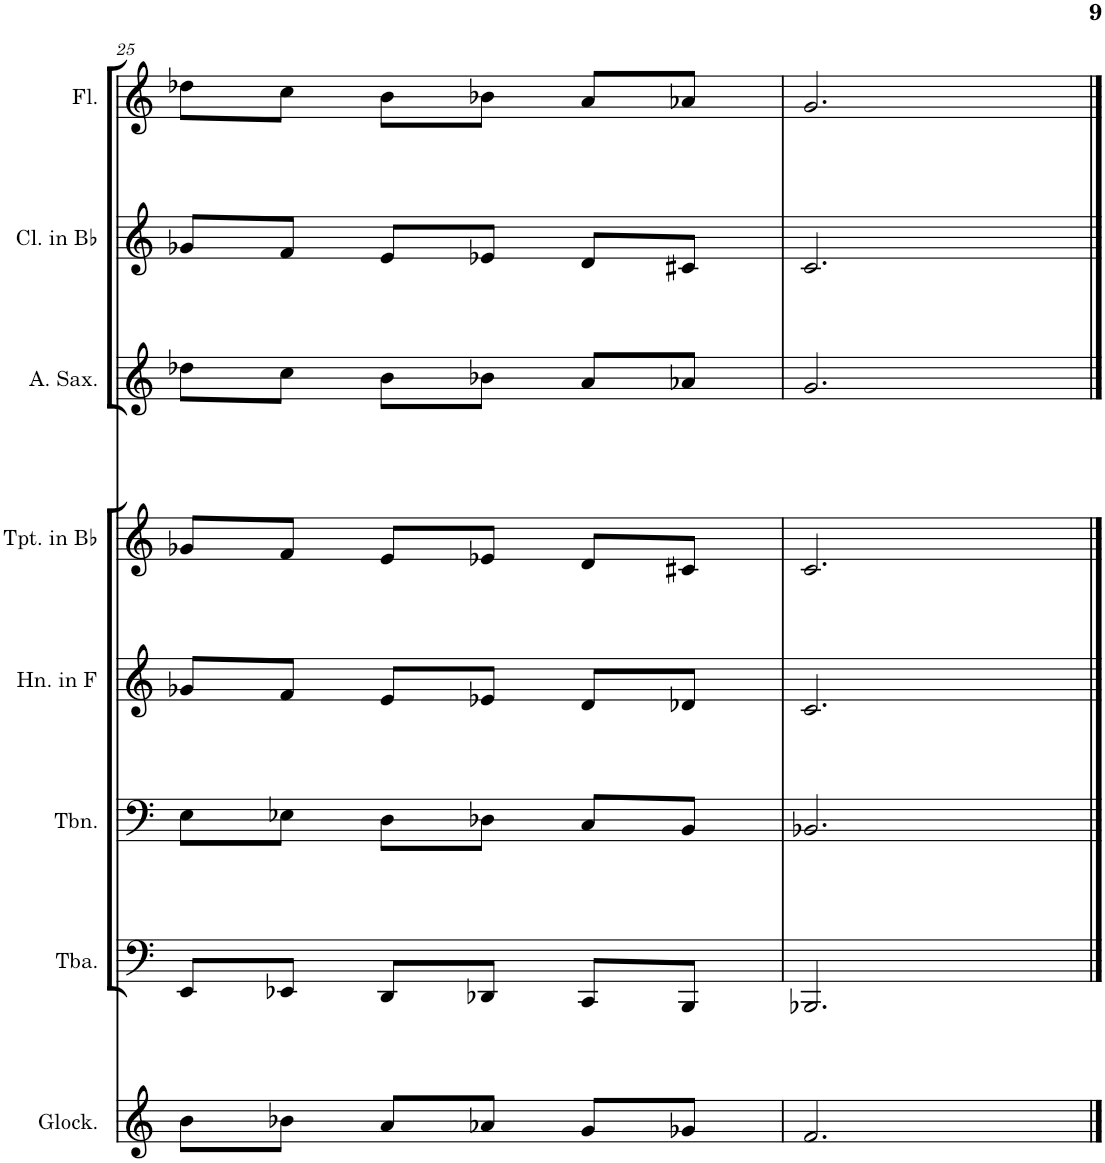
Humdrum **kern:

**kern	**kern	**kern	**kern	**kern	**kern	**kern	**kern
*part8	*part7	*part6	*part5	*part4	*part3	*part2	*part1
*staff8	*staff7	*staff6	*staff5	*staff4	*staff3	*staff2	*staff1
*I"Glockenspiel	*I"Tuba	*I"Trombone	*I"Horn in F	*I"Trumpet in Bb	*I"Alto Saxophone	*I"Clarinet in Bb	*I"Flute
*I'Glock.	*I'Tba.	*I'Tbn.	*I'Hn. in F	*I'Tpt. in Bb	*I'A. Sax.	*I'Cl. in Bb	*I'Fl.
!!LO:PB:g=z
*clefG2	*clefF4	*clefF4	*clefG2	*clefG2	*clefG2	*clefG2	*clefG2
*Trd-14c-24	*	*	*Trd4c7	*Trd1c2	*Trd5c9	*Trd1c2	*
*k[]	*k[]	*k[]	*k[]	*k[]	*k[]	*k[]	*k[]
*M3/4	*M3/4	*M3/4	*M3/4	*M3/4	*M3/4	*M3/4	*M3/4
=25	=25	=25	=25	=25	=25	=25	=25
8b\L	8EE/L	8E\L	8g-X/L	8g-X/L	8dd-X\L	8g-X/L	8dd-X\L
8b-X\J	8EE-X/J	8E-X\J	8f/J	8f/J	8cc\J	8f/J	8cc\J
8a/L	8DD/L	8D\L	8e/L	8e/L	8b\L	8e/L	8b\L
8a-X/J	8DD-X/J	8D-X\J	8e-X/J	8e-X/J	8b-X\J	8e-X/J	8b-X\J
8g/L	8CC/L	8C/L	8d/L	8d/L	8a/L	8d/L	8a/L
8g-X/J	8BBB/J	8BB/J	8d-X/J	8c#X/J	8a-X/J	8c#X/J	8a-X/J
=26	=26	=26	=26	=26	=26	=26	=26
2.f/	2.BBB-X/	2.BB-X/	2.c/	2.c/	2.g/	2.c/	2.g/
==	==	==	==	==	==	==	==
*-	*-	*-	*-	*-	*-	*-	*-
